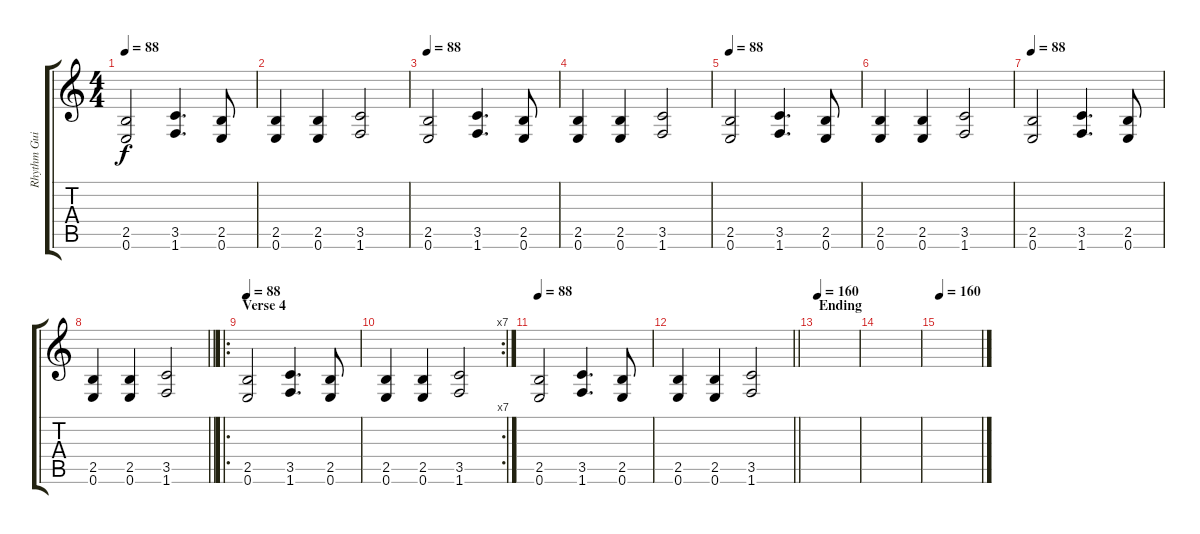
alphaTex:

\track ("Rhythm Guitar" "Rhythm Gui") {instrument distortionguitar}
\staff {score tabs}
\tuning (E4 B3 G3 D3 A2 E2) {hide}
\ts (4 4)
\tempo 88
\clef g2
\ks c
(2.5 0.6).2{dy f instrument distortionguitar} (3.5 1.6).4{d instrument distortionguitar} (2.5 0.6).8 |
(2.5 0.6).4 (2.5 0.6).4 (3.5 1.6).2 |
\tempo 88
(2.5 0.6).2{instrument distortionguitar} (3.5 1.6).4{d instrument distortionguitar} (2.5 0.6).8 |
(2.5 0.6).4 (2.5 0.6).4 (3.5 1.6).2 |
\tempo 88
(2.5 0.6).2{instrument distortionguitar} (3.5 1.6).4{d instrument distortionguitar} (2.5 0.6).8 |
(2.5 0.6).4 (2.5 0.6).4 (3.5 1.6).2 |
\tempo 88
(2.5 0.6).2{instrument distortionguitar} (3.5 1.6).4{d instrument distortionguitar} (2.5 0.6).8 |
\barLineRight lightlight
(2.5 0.6).4 (2.5 0.6).4 (3.5 1.6).2 |
\ro
\section ("" "Verse 4")
\tempo 88
(2.5 0.6).2{instrument distortionguitar} (3.5 1.6).4{d instrument distortionguitar} (2.5 0.6).8 |
\rc 7
(2.5 0.6).4 (2.5 0.6).4 (3.5 1.6).2 |
\tempo 88
(2.5 0.6).2{instrument distortionguitar} (3.5 1.6).4{d instrument distortionguitar} (2.5 0.6).8 |
\barLineRight lightlight
(2.5 0.6).4 (2.5 0.6).4 (3.5 1.6).2 |
\section ("" "Ending")
\tempo 160
|
|
\tempo 160
